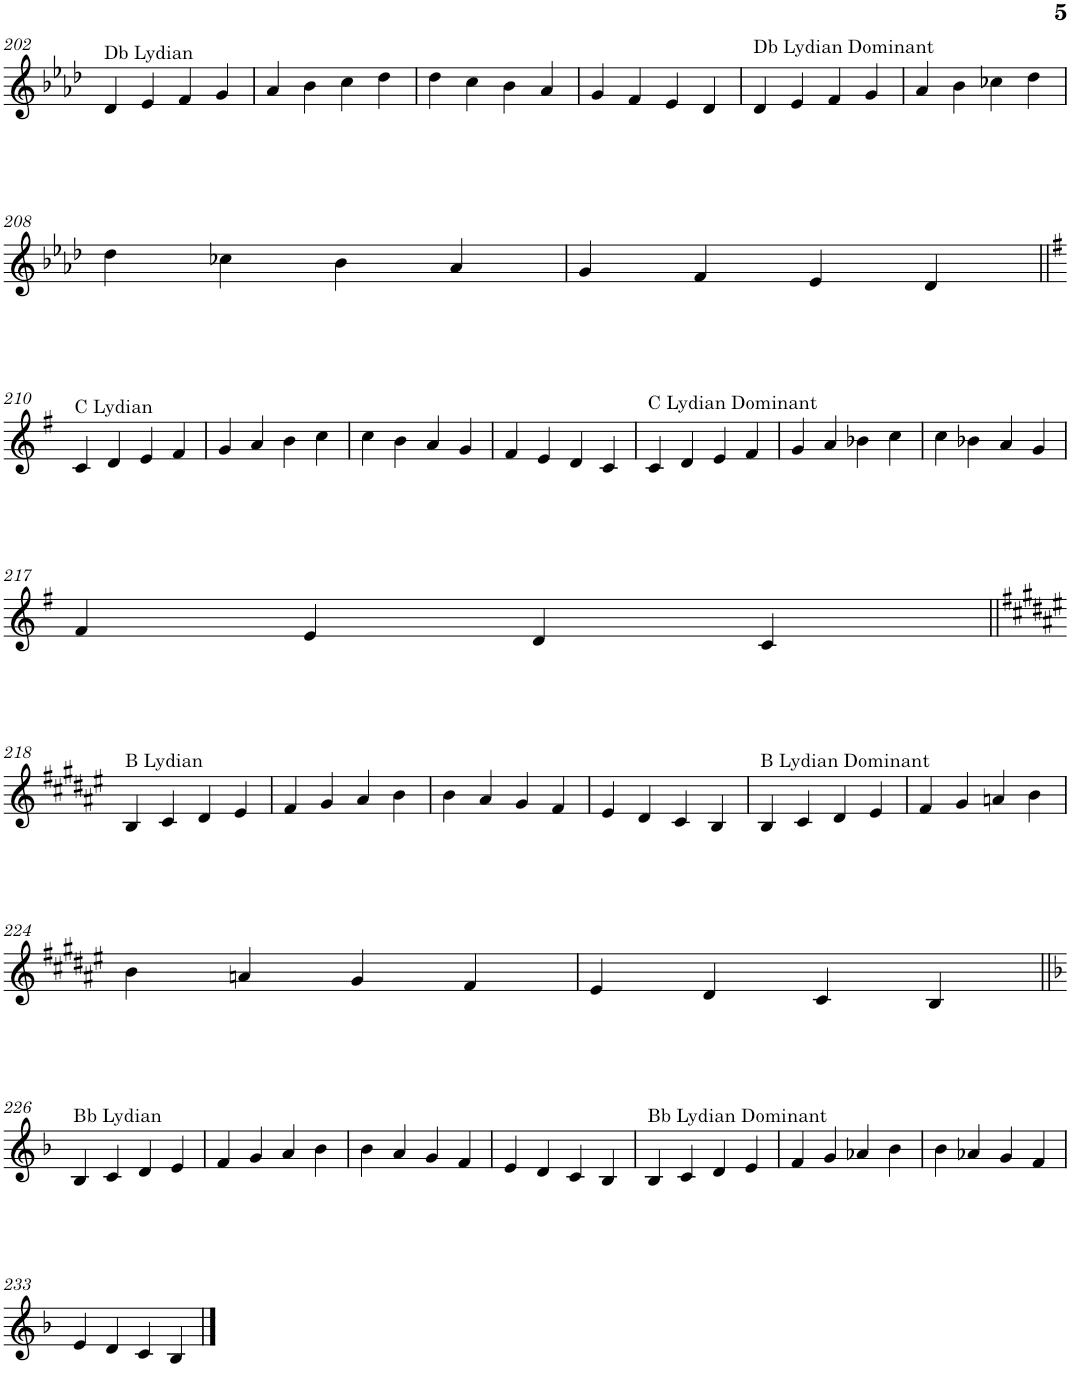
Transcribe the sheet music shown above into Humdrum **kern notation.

**kern
*part1
*staff1
*I"Alto Saxophone
*I'A. Sax.
!!LO:PB:g=z
*clefG2
*Trd5c9
*k[b-e-a-d-]
*M4/4
=202
!LO:TX:a:t=Db Lydian
4d-/
4e-/
4f/
4g/
=203
4a-/
4b-\
4cc\
4dd-\
=204
4dd-\
4cc\
4b-\
4a-/
=205
4g/
4f/
4e-/
4d-/
=206
!LO:TX:a:t=Db Lydian Dominant
4d-/
4e-/
4f/
4g/
=207
4a-/
4b-\
4cc-X\
4dd-\
!!LO:LB:g=z
=208
4dd-\
4cc-X\
4b-\
4a-/
=209
4g/
4f/
4e-/
4d-/
!!LO:LB:g=z
=210||
*k[f#]
!LO:TX:a:t=C Lydian
4c/
4d/
4e/
4f#/
=211
4g/
4a/
4b\
4cc\
=212
4cc\
4b\
4a/
4g/
=213
4f#/
4e/
4d/
4c/
=214
!LO:TX:a:t=C Lydian Dominant
4c/
4d/
4e/
4f#/
=215
4g/
4a/
4b-X\
4cc\
=216
4cc\
4b-X\
4a/
4g/
!!LO:LB:g=z
=217
4f#/
4e/
4d/
4c/
!!LO:LB:g=z
=218||
*k[f#c#g#d#a#e#]
!LO:TX:a:t=B Lydian
4B/
4c#/
4d#/
4e#/
=219
4f#/
4g#/
4a#/
4b\
=220
4b\
4a#/
4g#/
4f#/
=221
4e#/
4d#/
4c#/
4B/
=222
!LO:TX:a:t=B Lydian Dominant
4B/
4c#/
4d#/
4e#/
=223
4f#/
4g#/
4an/
4b\
!!LO:LB:g=z
=224
4b\
4an/
4g#/
4f#/
=225
4e#/
4d#/
4c#/
4B/
!!LO:LB:g=z
=226||
*k[b-]
!LO:TX:a:t=Bb Lydian
4B-/
4c/
4d/
4e/
=227
4f/
4g/
4a/
4b-\
=228
4b-\
4a/
4g/
4f/
=229
4e/
4d/
4c/
4B-/
=230
!LO:TX:a:t=Bb Lydian Dominant
4B-/
4c/
4d/
4e/
=231
4f/
4g/
4a-X/
4b-\
=232
4b-\
4a-X/
4g/
4f/
!!LO:LB:g=z
=233
4e/
4d/
4c/
4B-/
==
*-
